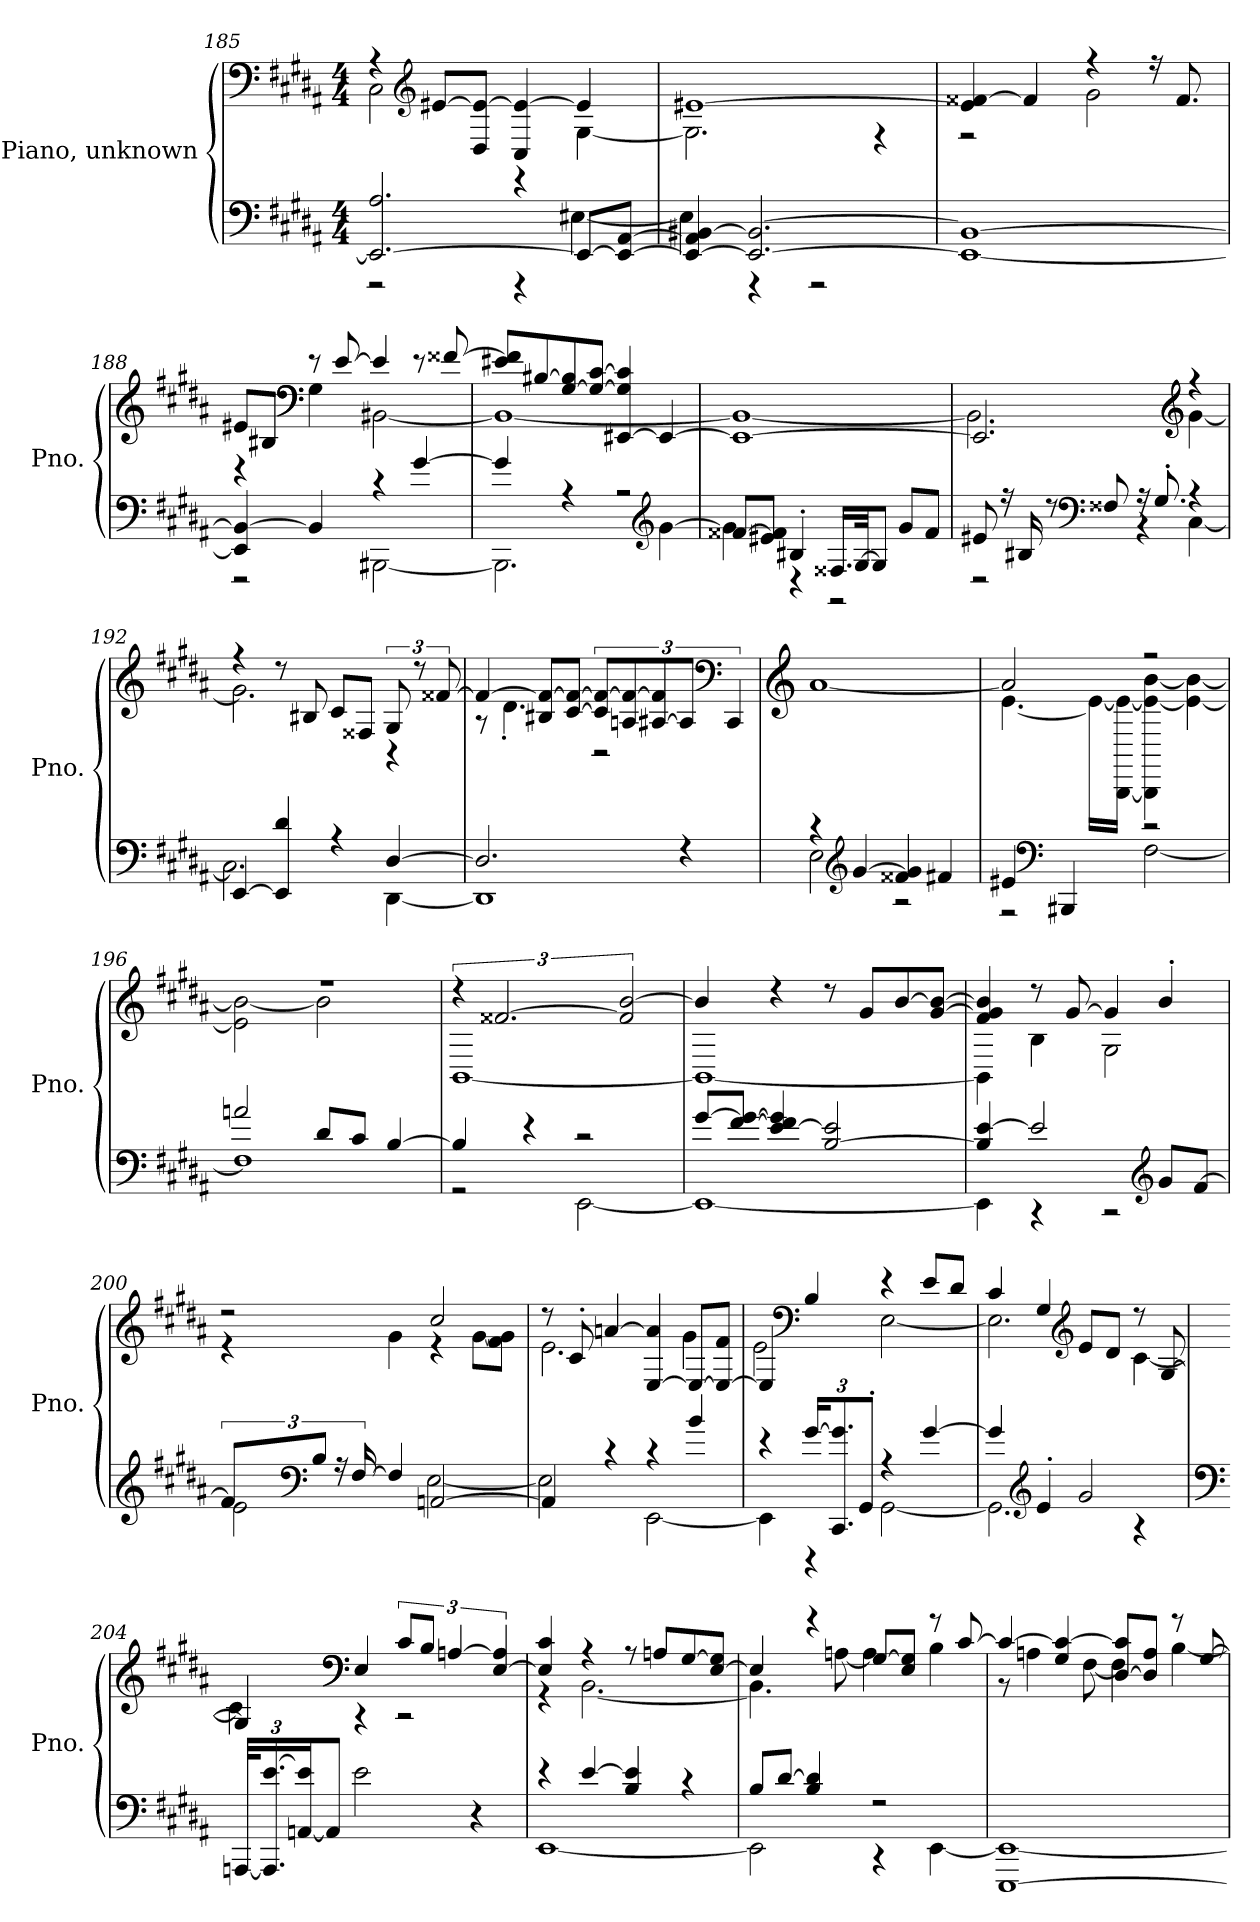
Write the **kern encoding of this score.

**kern	**kern
*part1	*part1
*staff2	*staff1
*I"Piano, unknown	*
*I'Pno.	*
!!LO:PB:g=z
*clefF4	*clefF4
*k[f#c#g#d#a#]	*k[f#c#g#d#a#]
*M4/4	*M4/4
=185	=185
*^	*^
2.EE#/_ 2.A#/	2r	4r	2C#\
*	*	*clefG2	*
.	.	[8e#X/L	.
.	.	8D#/ 8e#/_J	.
.	4r	4C#/ 4e#/_	4r
8EE#/L_	[4E#X\	4e#/]	[4G#\
8EE#/_ [8AA#/J	.	.	.
=186	=186	=186	=186
4EE#/_ 4AA#/] [4BB#X/	4E#\]	[1e#X	2.G#\]
2.EE#/_ 2.BB#/_	4r	.	.
.	2r	.	.
.	.	.	4r
*v	*v	*	*
=187	=187	=187
1EE#_ 1BB#_	4e#/] [4f##X/	2r
.	4f##/]	.
.	4r	2g#\
.	16r	.
.	8.f##/	.
=188	=188	=188
*^	*	*
4EE#/] 4BB#/_	2r	8e#X/L	4r
.	.	8B#X/J	.
*	*	*clefF4	*
4BB#/]	.	8r	4G#\
.	.	[8e#/	.
4r	[2BBB#X\	4e#/]	[2BB#X\
[4g#/	.	8r	.
.	.	[8f##X/	.
!!LO:LB:g=z	!!
=189	=189	=189	=189
4g#/]	2.BBB#\]	8e#X/ 8f##/]L	1BB#_
.	.	[8B#X/	.
4r	.	[8G#/ 8B#/]	.
.	.	8G#/_ [8c#/J	.
2r	.	[4EE#X/ 4G#/] 4c#/]	.
*clefG2	*	*	*
.	[4g#\	4EE#/_	.
=190	=190	=190	=190
[8f##X/L	4g#\]	1EE#_	1BB#_
8e#X/ 8f##/]J	.	.	.
4B#X'/	4r	.	.
16.F##X/LL	2r	.	.
[32G#/JK	.	.	.
8G#/J]	.	.	.
8g#/L	.	.	.
8f##/J	.	.	.
=191	=191	=191	=191
8e#X/	2r	2.EE#/]	2.BB#\]
16r	.	.	.
16B#X/	.	.	.
8r	.	.	.
*clefF4	*	*	*
8F##X/	.	.	.
16r	4r	.	.
8.G#'/	.	.	.
*	*	*clefG2	*
4r	[4C#\	4r	[4g#\
!!LO:LB:g=z	!!
=192	=192	=192	=192
[4EE/	2.C#\]	4r	2.g#\]
4EE/] 4d#/	.	8r	.
.	.	8B#X/	.
4r	.	8c#/L	.
.	.	8F##X/J	.
[4D#/	[4DD#\	12G#/	4r
.	.	12r	.
.	.	[12f##X/	.
=193	=193	=193	=193
2.D#/]	1DD#]	4f##/_	8r
.	.	.	4.d#'\
.	.	8B#X/ 8f##/_L	.
.	.	[8c#/ 8f##/_J	.
.	.	12c#/] 12f##/_L	2r
.	.	12An/ 12f##/_	.
.	.	[12A#X/ 12f##/]	.
4r	.	12A#/J]	.
*	*	*clefF4	*
.	.	6CC#/	.
*	*	*v	*v
=194	=194	=194
*	*	*clefG2
4r	2E\	[1a#
*clefG2	*	*
[4g#/	.	.
4f##X/ 4g#/]	2r	.
4f#X/	.	.
!!LO:LB:g=z
=195	=195	=195
*	*	*^
4e#X/	2r	2a#/]	[4.e\
*clefF4	*	*	*
4BBB#X/	.	.	.
.	.	.	16e\LL_
.	.	.	[16BBB\ 16e\_JJ
2r	[2F#\	2r	4BBB\] 4e\_ [4b\
.	.	.	4e\_ 4b\_
=196	=196	=196	=196
2an/	1F#]	1r	2e\] 2b\_
8d#/L	.	.	2b\]
8c#/J	.	.	.
[4B/	.	.	.
=197	=197	=197	=197
4B/]	2r	6r	[1BB
.	.	[3.f##X/	.
4r	.	.	.
2r	[2EE\	.	.
.	.	3f##/] [3b/	.
=198	=198	=198	=198
[8g#/L	1EE_	4b/]	1BB_
[8f#/ 8g#/_J	.	.	.
[4e/ 4f#/] 4g#/]	.	4r	.
[2B/ 2e/]	.	8r	.
.	.	8g#/L	.
.	.	[8b/	.
.	.	[8g#/ 8b/_J	.
!!LO:LB:g=z	!!
=199	=199	=199	=199
4B/] [4e/	4EE\]	4f#/ 4g#/] 4b/]	4BB\]
2e/]	4r	8r	4B\
.	.	[8g#/	.
.	2r	4g#/]	2G#\
*clefG2	*	*	*
8g#/L	.	4b'/	.
[8f#/J	.	.	.
=200	=200	=200	=200
12f#/L]	2e\	2r	4r
*clefF4	*	*	*
12B/J	.	.	.
24r	.	.	.
[24F#/	.	.	.
4F#/]	.	.	4g#\
[2AAn/	[2E\	2cc#/	4r
.	.	.	[8g#\L
.	.	.	8f#\ 8g#\]J
=201	=201	=201	=201
4AA/]	2E\]	8r	2.e\
.	.	8c#'/	.
4r	.	[4an/	.
4r	[2EE\	[4E/ 4a/]	.
4b/	.	8E/L_	4g#\
.	.	8E/_ 8f#/J	.
!!LO:LB:g=z	!!
=202	=202	=202	=202
4r	4EE\]	4E/]	2e\
*	*	*clefF4	*
*Xbrackettup	*	*	*
[24g#/KL	4r	4B/	.
12.CC#/ 12.g#/]	.	.	.
12GG#'/J	.	.	.
4r	[2GG#\	4r	[2E\
[4g#/	.	8e/L	.
.	.	8d#/J	.
=203	=203	=203	=203
4g#/]	2.GG#\]	4c#/	2.E\]
*clefG2	*	*	*
4e'/	.	4G#/	.
*	*	*clefG2	*
2g#/	.	8e/L	.
.	.	8d#/J	.
.	4r	8r	[4c#\
.	.	[8G#/	.
*v	*v	*	*
=204	=204	=204
*clefF4	*	*
[48AAAn/KLL	4G#/]	4c#\]
24.AAA/] [24.e/	.	.
[24AAn/ 24e/]J	.	.
8AA/J]	.	.
*	*clefF4	*
2e\	4E/	4r
.	12c#/L	2r
.	12B/J	.
.	[6An/	.
4r	.	.
.	[6E/ 6A/]	.
!!LO:PB:g=z	!!
=205	=205	=205
*^	*	*
4r	[1EE	4E/] 4c#/	4r
[4e/	.	4r	[2.BB\
4B/ 4e/]	.	8r	.
.	.	8An/L	.
4r	.	[8G#/	.
.	.	[8E/ 8G#/]J	.
=206	=206	=206	=206
8B/L	2EE\]	4E/]	4.BB\]
[8d#/J	.	.	.
4B/ 4d#/]	.	4r	.
.	.	.	[8An\
2r	4r	[8G#/L	4A\]
.	.	8E/ 8G#/]J	.
.	[4EE\	8r	4B\
.	.	[8c#/	.
=207	=207	=207	=207
[1EEE	1EE_	4c#/_	8r
.	.	.	4An\
.	.	4G#/ 4c#/_	.
.	.	.	[8F#\
.	.	[8D#/ 8c#/]L	4F#\]
.	.	8D#/] 8A/J	.
.	.	8r	[4B\
.	.	[8G#/	.
*v	*v	*	*
*	*v	*v
=	=
*-	*-
